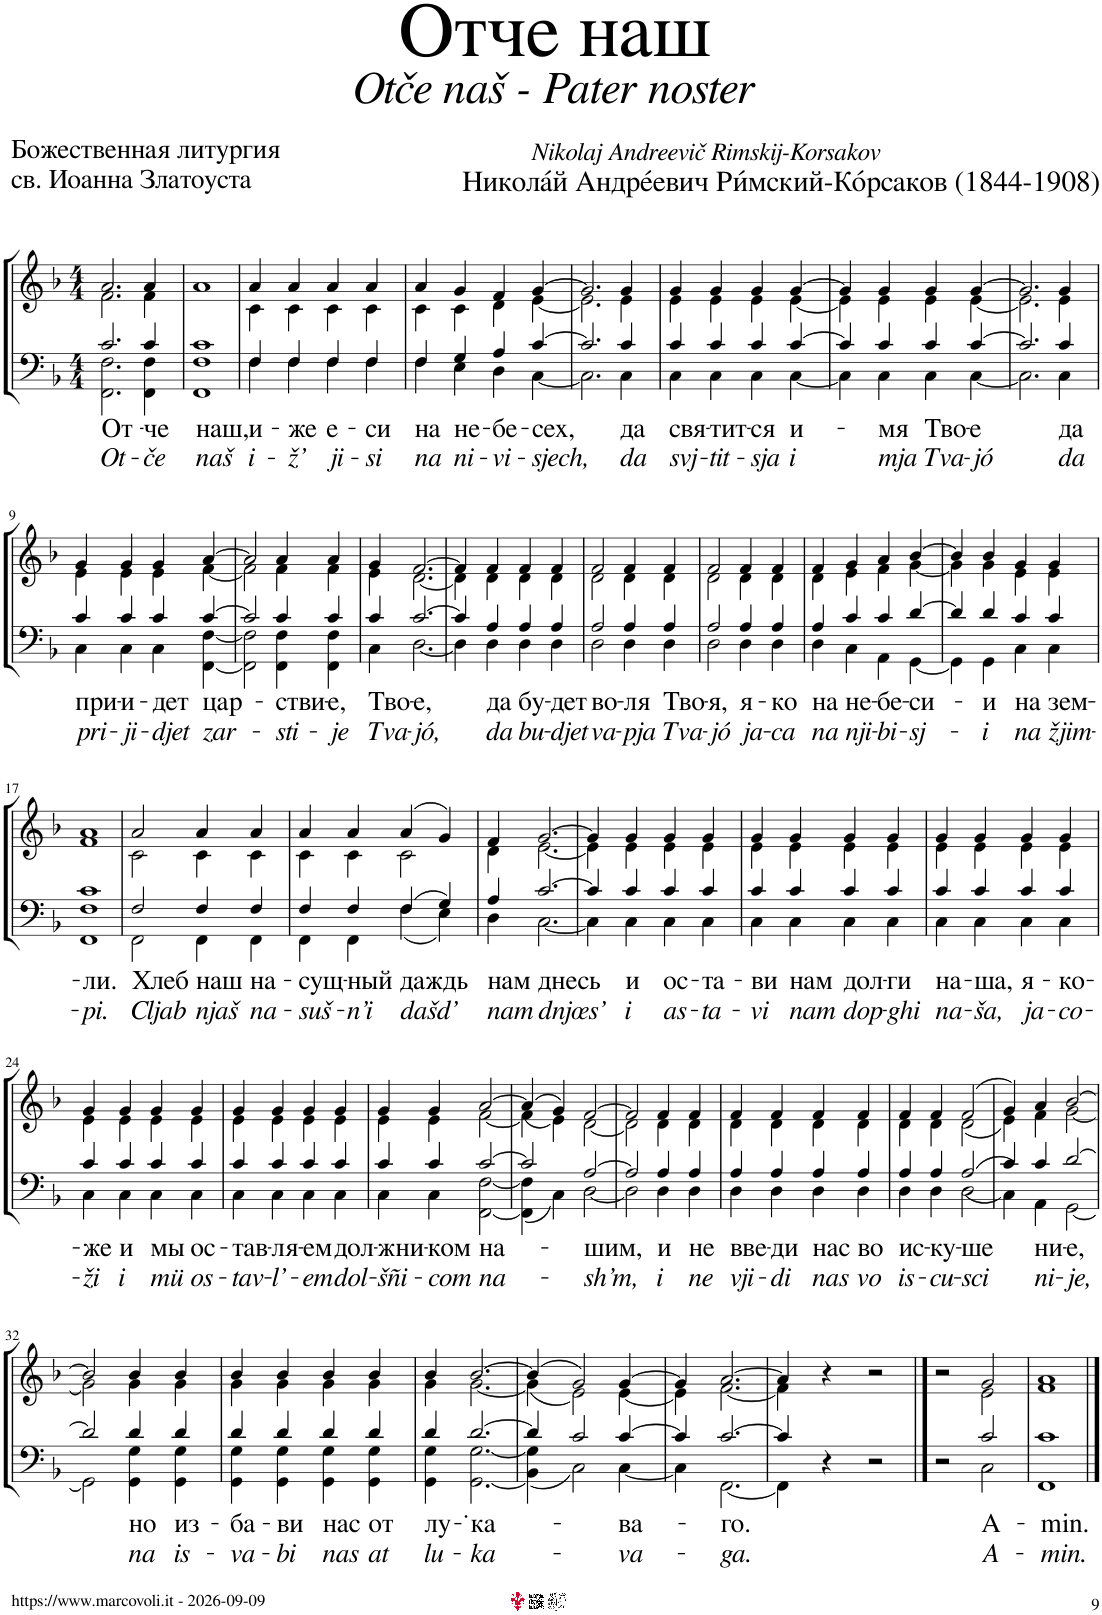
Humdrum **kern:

**kern	**text	**text	**kern
*part2	*part2	*part2	*part1
*staff2	*staff2	*staff2	*staff1
*I"Men	*	*	*I"Women
*clefF4	*	*	*clefG2
*k[b-]	*	*	*k[b-]
*M4/4	*	*	*M4/4
=1	=1	=1	=1
*^	*	*	*
!	!	!LO:LY:b	!LO:LY:b	!
*	*	*	*	*^
2.c/	2.FF\ 2.F\	От-	Ot-	2.a/	2.f\
!	!	!LO:LY:b	!LO:LY:b	!	!
4c/	4FF\ 4F\	-че	-če	4a/	4f\
=2	=2	=2	=2	=2	=2
!	!	!LO:LY:b	!LO:LY:b	!	!
*	*	*	*	*v	*v
1c	1FF 1F	наш,	naš	1a
=3	=3	=3	=3	=3
!	!	!LO:LY:b	!LO:LY:b	!
*	*	*	*	*^
4F/	4F\	и-	i-	4a/	4c\
!	!	!LO:LY:b	!LO:LY:b	!	!
4F/	4F\	-же	-ž’	4a/	4c\
!	!	!LO:LY:b	!LO:LY:b	!	!
4F/	4F\	е-	ji-	4a/	4c\
!	!	!LO:LY:b	!LO:LY:b	!	!
4F/	4F\	-си	-si	4a/	4c\
=4	=4	=4	=4	=4	=4
!	!	!LO:LY:b	!LO:LY:b	!	!
4F/	4F\	на	na	4a/	4c\
!	!	!LO:LY:b	!LO:LY:b	!	!
4G/	4E\	не-	ni-	4g/	4c\
!	!	!LO:LY:b	!LO:LY:b	!	!
4A/	4D\	-бе-	-vi-	4f/	4d\
!	!	!LO:LY:b	!LO:LY:b	!	!
[4c/	[4C\	-сех,	-sjech,	[4g/	[4e\
=5	=5	=5	=5	=5	=5
2.c/]	2.C\]	.	.	2.g/]	2.e\]
!	!	!LO:LY:b	!LO:LY:b	!	!
4c/	4C\	да	da	4g/	4e\
=6	=6	=6	=6	=6	=6
!	!	!LO:LY:b	!LO:LY:b	!	!
4c/	4C\	свя-	svj-	4g/	4e\
!	!	!LO:LY:b	!LO:LY:b	!	!
4c/	4C\	-тит-	-tit-	4g/	4e\
!	!	!LO:LY:b	!LO:LY:b	!	!
4c/	4C\	-ся	-sja	4g/	4e\
!	!	!LO:LY:b	!LO:LY:b	!	!
[4c/	[4C\	и-	i	[4g/	[4e\
=7	=7	=7	=7	=7	=7
4c/]	4C\]	.	.	4g/]	4e\]
!	!	!LO:LY:b	!LO:LY:b	!	!
4c/	4C\	-мя	mja	4g/	4e\
!	!	!LO:LY:b	!LO:LY:b	!	!
4c/	4C\	Тво-	Tva-	4g/	4e\
!	!	!LO:LY:b	!LO:LY:b	!	!
[4c/	[4C\	-е	-jó	[4g/	[4e\
=8	=8	=8	=8	=8	=8
2.c/]	2.C\]	.	.	2.g/]	2.e\]
!	!	!LO:LY:b	!LO:LY:b	!	!
4c/	4C\	да	da	4g/	4e\
!!LO:LB:g=z	!!
=9	=9	=9	=9	=9	=9
!	!	!LO:LY:b	!LO:LY:b	!	!
4c/	4C\	при-	pri-	4g/	4e\
!	!	!LO:LY:b	!LO:LY:b	!	!
4c/	4C\	-и-	-ji-	4g/	4e\
!	!	!LO:LY:b	!LO:LY:b	!	!
4c/	4C\	-дет	-djet	4g/	4e\
!	!	!LO:LY:b	!LO:LY:b	!	!
[4c/	[4FF\ [4F\	цар-	zar-	[4a/	[4f\
=10	=10	=10	=10	=10	=10
2c/]	2FF\] 2F\]	.	.	2a/]	2f\]
!	!	!LO:LY:b	!LO:LY:b	!	!
4c/	4FF\ 4F\	-стви-	-sti-	4a/	4f\
!	!	!LO:LY:b	!LO:LY:b	!	!
4c/	4FF\ 4F\	-е,	-je	4a/	4f\
=11	=11	=11	=11	=11	=11
!	!	!LO:LY:b	!LO:LY:b	!	!
4c/	4C\	Тво-	Tva-	4g/	4e\
!	!	!LO:LY:b	!LO:LY:b	!	!
[2.c/	[2.D\	-е,	-jó,	[2.f/	[2.d\
=12	=12	=12	=12	=12	=12
4c/]	4D\]	.	.	4f/]	4d\]
!	!	!LO:LY:b	!LO:LY:b	!	!
4A/	4D\	да	da	4f/	4d\
!	!	!LO:LY:b	!LO:LY:b	!	!
4A/	4D\	бу-	bu-	4f/	4d\
!	!	!LO:LY:b	!LO:LY:b	!	!
4A/	4D\	-дет	-djet	4f/	4d\
=13	=13	=13	=13	=13	=13
!	!	!LO:LY:b	!LO:LY:b	!	!
2A/	2D\	во-	va-	2f/	2d\
!	!	!LO:LY:b	!LO:LY:b	!	!
4A/	4D\	-ля	-pja	4f/	4d\
!	!	!LO:LY:b	!LO:LY:b	!	!
4A/	4D\	Тво-	Tva-	4f/	4d\
=14	=14	=14	=14	=14	=14
!	!	!LO:LY:b	!LO:LY:b	!	!
2A/	2D\	-я,	-jó	2f/	2d\
!	!	!LO:LY:b	!LO:LY:b	!	!
4A/	4D\	я-	ja-	4f/	4d\
!	!	!LO:LY:b	!LO:LY:b	!	!
4A/	4D\	-ко	-ca	4f/	4d\
=15	=15	=15	=15	=15	=15
!	!	!LO:LY:b	!LO:LY:b	!	!
4A/	4D\	на	na	4f/	4d\
!	!	!LO:LY:b	!LO:LY:b	!	!
4c/	4C\	не-	nji-	4g/	4e\
!	!	!LO:LY:b	!LO:LY:b	!	!
4c/	4AA\	-бе-	-bi-	4a/	4f\
!	!	!LO:LY:b	!LO:LY:b	!	!
[4d/	[4GG\	-си-	-sj-	[4b-/	[4g\
=16	=16	=16	=16	=16	=16
4d/]	4GG\]	.	.	4b-/]	4g\]
!	!	!LO:LY:b	!LO:LY:b	!	!
4d/	4GG\	-и	-i	4b-/	4g\
!	!	!LO:LY:b	!LO:LY:b	!	!
4c/	4C\	на	na	4g/	4e\
!	!	!LO:LY:b	!LO:LY:b	!	!
4c/	4C\	зем-	žjim-	4g/	4e\
!!LO:LB:g=z	!!
=17	=17	=17	=17	=17	=17
!	!	!LO:LY:b	!LO:LY:b	!	!
1c	1FF 1F	-ли.	-pi.	1a	1f
=18	=18	=18	=18	=18	=18
!	!	!LO:LY:b	!LO:LY:b	!	!
2F/	2FF\	Хлеб	Cljab	2a/	2c\
!	!	!LO:LY:b	!LO:LY:b	!	!
4F/	4FF\	наш	njaš	4a/	4c\
!	!	!LO:LY:b	!LO:LY:b	!	!
4F/	4FF\	на-	na-	4a/	4c\
=19	=19	=19	=19	=19	=19
!	!	!LO:LY:b	!LO:LY:b	!	!
4F/	4FF\	-сущ-	-suš-	4a/	4c\
!	!	!LO:LY:b	!LO:LY:b	!	!
4F/	4FF\	-ный	-n’i	4a/	4c\
!	!	!LO:LY:b	!LO:LY:b	!	!
(4F/	(4F\	даждь	dašd’	(4a/	2c\
4G/)	4E\)	.	.	4g/)	.
=20	=20	=20	=20	=20	=20
!	!	!LO:LY:b	!LO:LY:b	!	!
4A/	4D\	нам	nam	4f/	4d\
!	!	!LO:LY:b	!LO:LY:b	!	!
[2.c/	[2.C\	днесь	dnjœs’	[2.g/	[2.e\
=21	=21	=21	=21	=21	=21
4c/]	4C\]	.	.	4g/]	4e\]
!	!	!LO:LY:b	!LO:LY:b	!	!
4c/	4C\	и	i	4g/	4e\
!	!	!LO:LY:b	!LO:LY:b	!	!
4c/	4C\	ос-	as-	4g/	4e\
!	!	!LO:LY:b	!LO:LY:b	!	!
4c/	4C\	-та-	-ta-	4g/	4e\
=22	=22	=22	=22	=22	=22
!	!	!LO:LY:b	!LO:LY:b	!	!
4c/	4C\	-ви	-vi	4g/	4e\
!	!	!LO:LY:b	!LO:LY:b	!	!
4c/	4C\	нам	nam	4g/	4e\
!	!	!LO:LY:b	!LO:LY:b	!	!
4c/	4C\	дол-	dop-	4g/	4e\
!	!	!LO:LY:b	!LO:LY:b	!	!
4c/	4C\	-ги	-ghi	4g/	4e\
=23	=23	=23	=23	=23	=23
!	!	!LO:LY:b	!LO:LY:b	!	!
4c/	4C\	на-	na-	4g/	4e\
!	!	!LO:LY:b	!LO:LY:b	!	!
4c/	4C\	-ша,	-ša,	4g/	4e\
!	!	!LO:LY:b	!LO:LY:b	!	!
4c/	4C\	я-	ja-	4g/	4e\
!	!	!LO:LY:b	!LO:LY:b	!	!
4c/	4C\	-ко-	-co-	4g/	4e\
!!LO:LB:g=z	!!
=24	=24	=24	=24	=24	=24
!	!	!LO:LY:b	!LO:LY:b	!	!
4c/	4C\	-же	-ži	4g/	4e\
!	!	!LO:LY:b	!LO:LY:b	!	!
4c/	4C\	и	i	4g/	4e\
!	!	!LO:LY:b	!LO:LY:b	!	!
4c/	4C\	мы	mü	4g/	4e\
!	!	!LO:LY:b	!LO:LY:b	!	!
4c/	4C\	ос-	os-	4g/	4e\
=25	=25	=25	=25	=25	=25
!	!	!LO:LY:b	!LO:LY:b	!	!
4c/	4C\	-тав-	-tav-	4g/	4e\
!	!	!LO:LY:b	!LO:LY:b	!	!
4c/	4C\	-ля-	-l’-	4g/	4e\
!	!	!LO:LY:b	!LO:LY:b	!	!
4c/	4C\	-ем	-em	4g/	4e\
!	!	!LO:LY:b	!LO:LY:b	!	!
4c/	4C\	дол-	dol-	4g/	4e\
=26	=26	=26	=26	=26	=26
!	!	!LO:LY:b	!LO:LY:b	!	!
4c/	4C\	-жни-	-šñi-	4g/	4e\
!	!	!LO:LY:b	!LO:LY:b	!	!
4c/	4C\	-ком	-com	4g/	4e\
!	!	!LO:LY:b	!LO:LY:b	!	!
[2c/	[2FF\ [2F\	на-	na-	[2a/	[2f\
=27	=27	=27	=27	=27	=27
2c/]	(<4FF\] 4F\]	.	.	(4a/]	(4f\]
.	4C\)	.	.	4g/)	4e\)
!	!	!LO:LY:b	!LO:LY:b	!	!
[2A/	[2D\	-шим,	-sh’m,	[2f/	[2d\
=28	=28	=28	=28	=28	=28
2A/]	2D\]	.	.	2f/]	2d\]
!	!	!LO:LY:b	!LO:LY:b	!	!
4A/	4D\	-и	i	4f/	4d\
!	!	!LO:LY:b	!LO:LY:b	!	!
4A/	4D\	не	ne	4f/	4d\
=29	=29	=29	=29	=29	=29
!	!	!LO:LY:b	!LO:LY:b	!	!
4A/	4D\	вве-	vji-	4f/	4d\
!	!	!LO:LY:b	!LO:LY:b	!	!
4A/	4D\	-ди	-di	4f/	4d\
!	!	!LO:LY:b	!LO:LY:b	!	!
4A/	4D\	нас	nas	4f/	4d\
!	!	!LO:LY:b	!LO:LY:b	!	!
4A/	4D\	во	vo	4f/	4d\
=30	=30	=30	=30	=30	=30
!	!	!LO:LY:b	!LO:LY:b	!	!
4A/	4D\	ис-	is-	4f/	4d\
!	!	!LO:LY:b	!LO:LY:b	!	!
4A/	4D\	-ку-	-cu-	4f/	4d\
!	!	!LO:LY:b	!LO:LY:b	!	!
(2A/	(2D\	-ше	-sci	(2f/	(2d\
=31	=31	=31	=31	=31	=31
4c/)	4C\)	.	.	4g/)	4e\)
!	!	!LO:LY:b	!LO:LY:b	!	!
4c/	4AA\	-ни-	ni-	4a/	4f\
!	!	!LO:LY:b	!LO:LY:b	!	!
[2d/	[2GG\	-е,	-je,	[2b-/	[2g\
!!LO:LB:g=z	!!
=32	=32	=32	=32	=32	=32
2d/]	2GG\]	.	.	2b-/]	2g\]
!	!	!LO:LY:b	!LO:LY:b	!	!
4d/	4GG\ 4G\	но	na	4b-/	4g\
!	!	!LO:LY:b	!LO:LY:b	!	!
4d/	4GG\ 4G\	из-	is-	4b-/	4g\
=33	=33	=33	=33	=33	=33
!	!	!LO:LY:b	!LO:LY:b	!	!
4d/	4GG\ 4G\	-ба-	-va-	4b-/	4g\
!	!	!LO:LY:b	!LO:LY:b	!	!
4d/	4GG\ 4G\	-ви	-bi	4b-/	4g\
!	!	!LO:LY:b	!LO:LY:b	!	!
4d/	4GG\ 4G\	нас	nas	4b-/	4g\
!	!	!LO:LY:b	!LO:LY:b	!	!
4d/	4GG\ 4G\	от	at	4b-/	4g\
=34	=34	=34	=34	=34	=34
!	!	!LO:LY:b	!LO:LY:b	!	!
4d/	4GG\ 4G\	лу-	lu-	4b-/	4g\
!	!	!LO:LY:b	!LO:LY:b	!	!
[2.d/	[2.GG\ [2.G\	-˙ка-	-ka-	[2.b-/	[2.g\
=35	=35	=35	=35	=35	=35
4d/]	(4GG\] 4G\]	.	.	(4b-/]	(4g\]
2c/	2C\)	.	.	2g/)	2e\)
!	!	!LO:LY:b	!LO:LY:b	!	!
[4c/	[4C\	-ва-	-va-	[4g/	[4e\
=36	=36	=36	=36	=36	=36
4c/]	4C\]	.	.	4g/]	4e\]
!	!	!LO:LY:b	!LO:LY:b	!	!
[2.c/	[2.FF\	-го.	-ga.	[2.a/	[2.f\
=37	=37	=37	=37	=37	=37
4c/]	4FF\]	.	.	4a/]	4f\]
4r	2.ryy	.	.	4r	2.ryy
2r	.	.	.	2r	.
==38	==38	==38	==38	==38	==38
2r	2ryy	.	.	2r	2ryy
!	!	!LO:LY:b	!LO:LY:b	!	!
2c/	2C\	-A-	A-	2g/	2e\
=39	=39	=39	=39	=39	=39
!	!	!LO:LY:b	!LO:LY:b	!	!
1c	1FF	-min.	-min.	1a	1f
*v	*v	*	*	*	*
*	*	*	*v	*v
==	==	==	==
*-	*-	*-	*-
